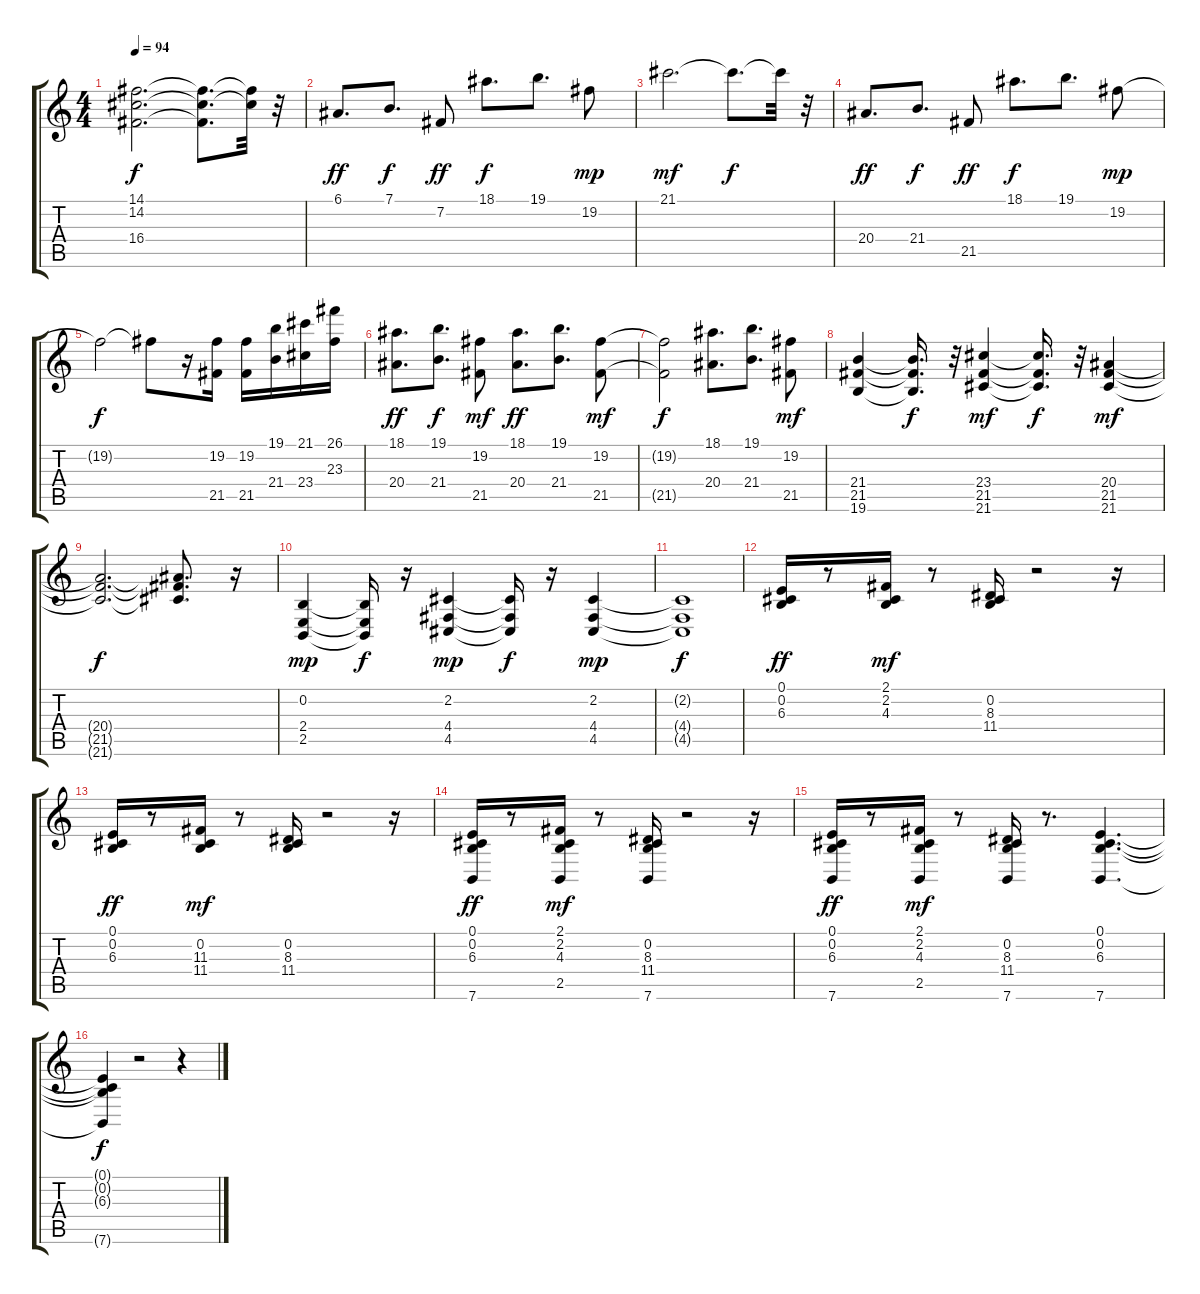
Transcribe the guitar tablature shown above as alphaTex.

\track "" {instrument stringensemble1}
\staff {score tabs}
\tuning (E4 B3 G3 D3 A2 E2) {hide}
\ts (4 4)
\tempo 94
\clef g2
\ks c
(14.1{t} 14.2{t} 16.4{t}).2{d dy f} (14.1{t} 14.2{t} 16.4{t}).8{d} (14.1{t} 14.2{t}).32 r.32 |
6.1.8{d dy ff} 7.1.8{d dy f} 7.2.8{dy ff} 18.1.8{d dy f} 19.1.8{d} 19.2.8{dy mp} |
21.1.2{d dy mf} 21.1{t}.8{d dy f} 21.1{t}.32 r.32 |
20.4.8{d dy ff} 21.4.8{d dy f} 21.5.8{dy ff} 18.1.8{d dy f} 19.1.8{d} 19.2.8{dy mp} |
19.2{t}.2{dy f} 19.2{t}.8 r.16 (19.2 21.5).16 (19.2 21.5).16 (19.1 21.4).16 (21.1 23.4).16 (26.1 23.3).16 |
(18.1 20.4).8{d dy ff} (19.1 21.4).8{d dy f} (19.2 21.5).8{dy mf} (18.1 20.4).8{d dy ff} (19.1 21.4).8{d} (19.2 21.5).8{dy mf} |
(19.2{t} 21.5{t}).2{dy f} (18.1 20.4).8{d} (19.1 21.4).8{d} (19.2 21.5).8{dy mf} |
(21.4 21.5 19.6).4 (21.4{t} 21.5{t} 19.6{t}).16{d dy f} r.32 (23.4 21.5 21.6).4{dy mf} (23.4{t} 21.5{t} 21.6{t}).16{d dy f} r.32 (20.4 21.5 21.6).4{dy mf} |
(20.4{t} 21.5{t} 21.6{t}).2{d dy f} (20.4{t} 21.5{t} 21.6{t}).8{d} r.16 |
(0.2 2.4 2.5).4{dy mp} (0.2{t} 2.4{t} 2.5{t}).16{dy f} r.16 (2.2 4.4 4.5).4{dy mp} (2.2{t} 4.4{t} 4.5{t}).16{dy f} r.16 (2.2 4.4 4.5).4{dy mp} |
(2.2{t} 4.4{t} 4.5{t}).1{dy f} |
(0.1 0.2 6.3).16{dy ff} r.8 (2.1 2.2 4.3).16{dy mf} r.8 (0.2 8.3 11.4).16 r.2 r.16 |
(0.1 0.2 6.3).16{dy ff} r.8 (0.2 11.3 11.4).16{dy mf} r.8 (0.2 8.3 11.4).16 r.2 r.16 |
(0.1 0.2 6.3 7.6).16{dy ff} r.8 (2.1 2.2 4.3 2.5).16{dy mf} r.8 (0.2 8.3 11.4 7.6).16 r.2 r.16 |
(0.1 0.2 6.3 7.6).16{dy ff} r.8 (2.1 2.2 4.3 2.5).16{dy mf} r.8 (0.2 8.3 11.4 7.6).16 r.8{d} (0.1 0.2 6.3 7.6).4{d} |
(0.1{t} 0.2{t} 6.3{t} 7.6{t}).4{dy f} r.2 r.4
